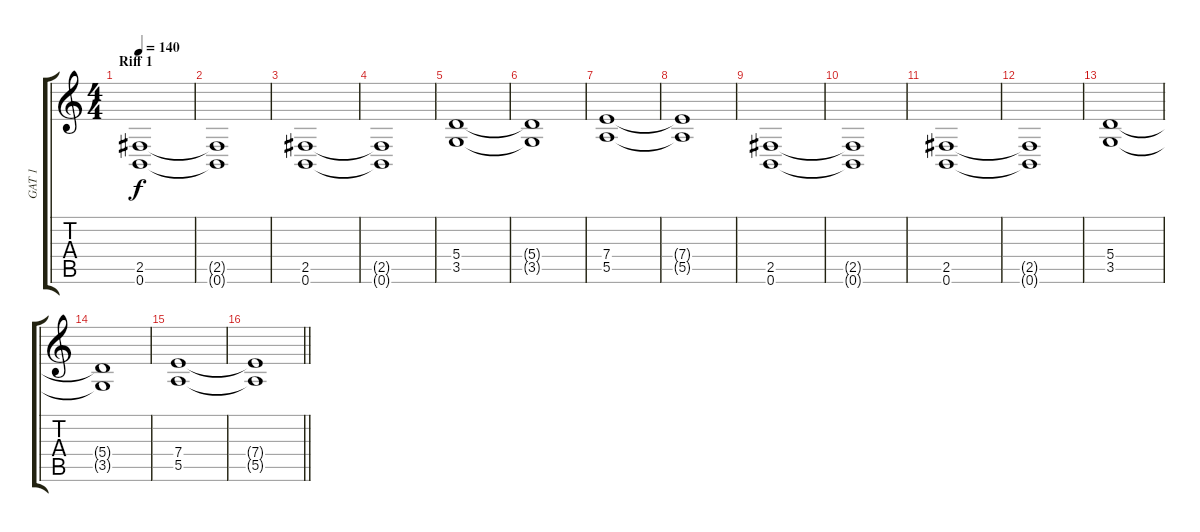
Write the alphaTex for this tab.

\track ("GAT 1" "GAT 1") {instrument distortionguitar}
\staff {score tabs}
\tuning (B3 Gb3 D3 A2 E2 B1) {hide}
\ts (4 4)
\section ("" "Riff 1")
\tempo 140
\clef g2
\ks c
(2.5 0.6).1{dy f instrument distortionguitar} |
(2.5{t} 0.6{t}).1 |
(2.5 0.6).1 |
(2.5{t} 0.6{t}).1 |
(5.4 3.5).1 |
(5.4{t} 3.5{t}).1 |
(7.4 5.5).1 |
(7.4{t} 5.5{t}).1 |
(2.5 0.6).1 |
(2.5{t} 0.6{t}).1 |
(2.5 0.6).1 |
(2.5{t} 0.6{t}).1 |
(5.4 3.5).1 |
(5.4{t} 3.5{t}).1 |
(7.4 5.5).1 |
\barLineRight lightlight
(7.4{t} 5.5{t}).1
